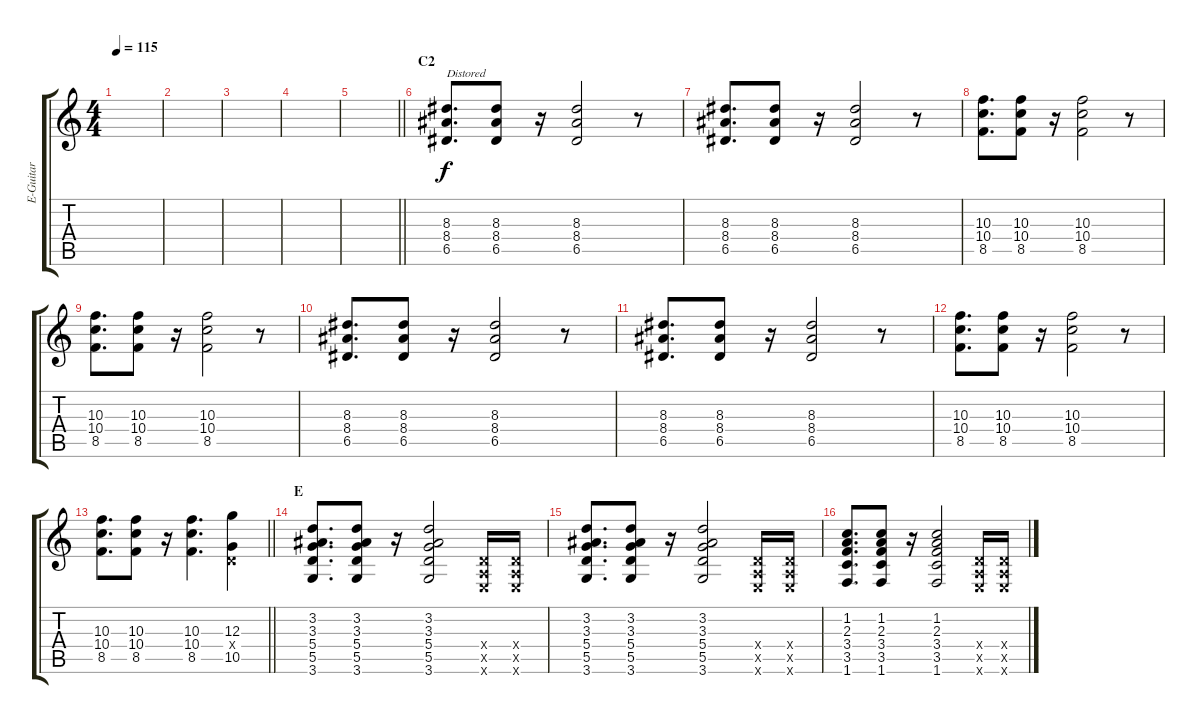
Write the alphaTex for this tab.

\track ("E-Guitar" "E-Guitar") {instrument overdrivenguitar}
\staff {score tabs}
\tuning (E4 B3 G3 D3 A2 E2) {hide}
\ts (4 4)
\tempo 115
\clef g2
\ks c
|
|
|
|
\barLineRight lightlight
|
\section ("" "C2")
(8.3 8.4 6.5).8{d txt "Distored" instrument distortionguitar} (8.3 8.4 6.5).8 r.16 (8.3 8.4 6.5).2 r.8 |
(8.3 8.4 6.5).8{d} (8.3 8.4 6.5).8 r.16 (8.3 8.4 6.5).2 r.8 |
(10.3 10.4 8.5).8{d} (10.3 10.4 8.5).8 r.16 (10.3 10.4 8.5).2 r.8 |
(10.3 10.4 8.5).8{d} (10.3 10.4 8.5).8 r.16 (10.3 10.4 8.5).2 r.8 |
(8.3 8.4 6.5).8{d} (8.3 8.4 6.5).8 r.16 (8.3 8.4 6.5).2 r.8 |
(8.3 8.4 6.5).8{d} (8.3 8.4 6.5).8 r.16 (8.3 8.4 6.5).2 r.8 |
(10.3 10.4 8.5).8{d} (10.3 10.4 8.5).8 r.16 (10.3 10.4 8.5).2 r.8 |
\barLineRight lightlight
(10.3 10.4 8.5).8{d} (10.3 10.4 8.5).8 r.16 (10.3 10.4 8.5).4{d} (12.3 0.4{x} 10.5).4 |
\section ("" "E")
(3.2 3.3 5.4 5.5 3.6).8{d} (3.2 3.3 5.4 5.5 3.6).8 r.16 (3.2 3.3 5.4 5.5 3.6).2 (0.4{x} 0.5{x} 0.6{x}).16 (0.4{x} 0.5{x} 0.6{x}).16 |
(3.2 3.3 5.4 5.5 3.6).8{d} (3.2 3.3 5.4 5.5 3.6).8 r.16 (3.2 3.3 5.4 5.5 3.6).2 (0.4{x} 0.5{x} 0.6{x}).16 (0.4{x} 0.5{x} 0.6{x}).16 |
(1.2 2.3 3.4 3.5 1.6).8{d} (1.2 2.3 3.4 3.5 1.6).8 r.16 (1.2 2.3 3.4 3.5 1.6).2 (0.4{x} 0.5{x} 0.6{x}).16 (0.4{x} 0.5{x} 0.6{x}).16
